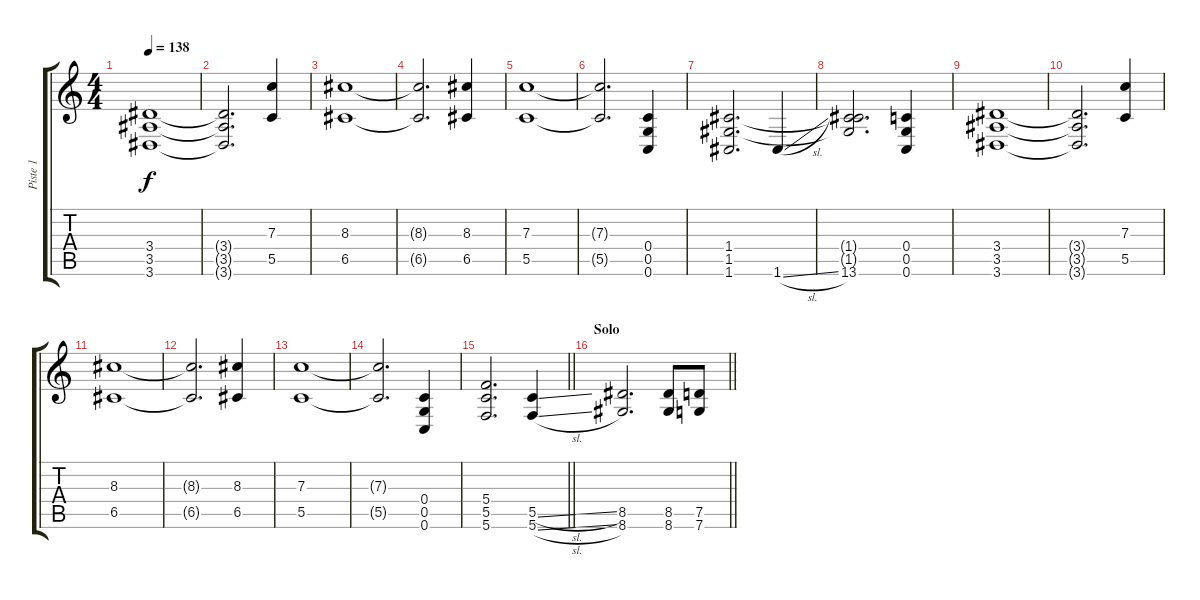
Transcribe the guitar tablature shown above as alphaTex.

\track ("Piste 1" "Piste 1") {instrument distortionguitar}
\staff {score tabs}
\tuning (D4 A3 F3 C3 G2 C2) {hide}
\ts (4 4)
\tempo 138
\clef g2
\ks c
(3.4 3.5 3.6).1{dy f} |
(3.4{t} 3.5{t} 3.6{t}).2{d} (7.3 5.5).4 |
(8.3 6.5).1 |
(8.3{t} 6.5{t}).2{d} (8.3 6.5).4 |
(7.3 5.5).1 |
(7.3{t} 5.5{t}).2{d} (0.4 0.5 0.6).4 |
(1.4 1.5 1.6).2{d} 1.6{sl}.4 |
(1.4{t} 1.5{t} 13.6).2{d} (0.4 0.5 0.6).4 |
(3.4 3.5 3.6).1 |
(3.4{t} 3.5{t} 3.6{t}).2{d} (7.3 5.5).4 |
(8.3 6.5).1 |
(8.3{t} 6.5{t}).2{d} (8.3 6.5).4 |
(7.3 5.5).1 |
(7.3{t} 5.5{t}).2{d} (0.4 0.5 0.6).4 |
\barLineRight lightlight
(5.4 5.5 5.6).2{d} (5.5{sl} 5.6{sl}).4 |
\section ("" "Solo")
\barLineRight lightlight
(8.5 8.6).2{d} (8.5 8.6).8 (7.5 7.6).8
